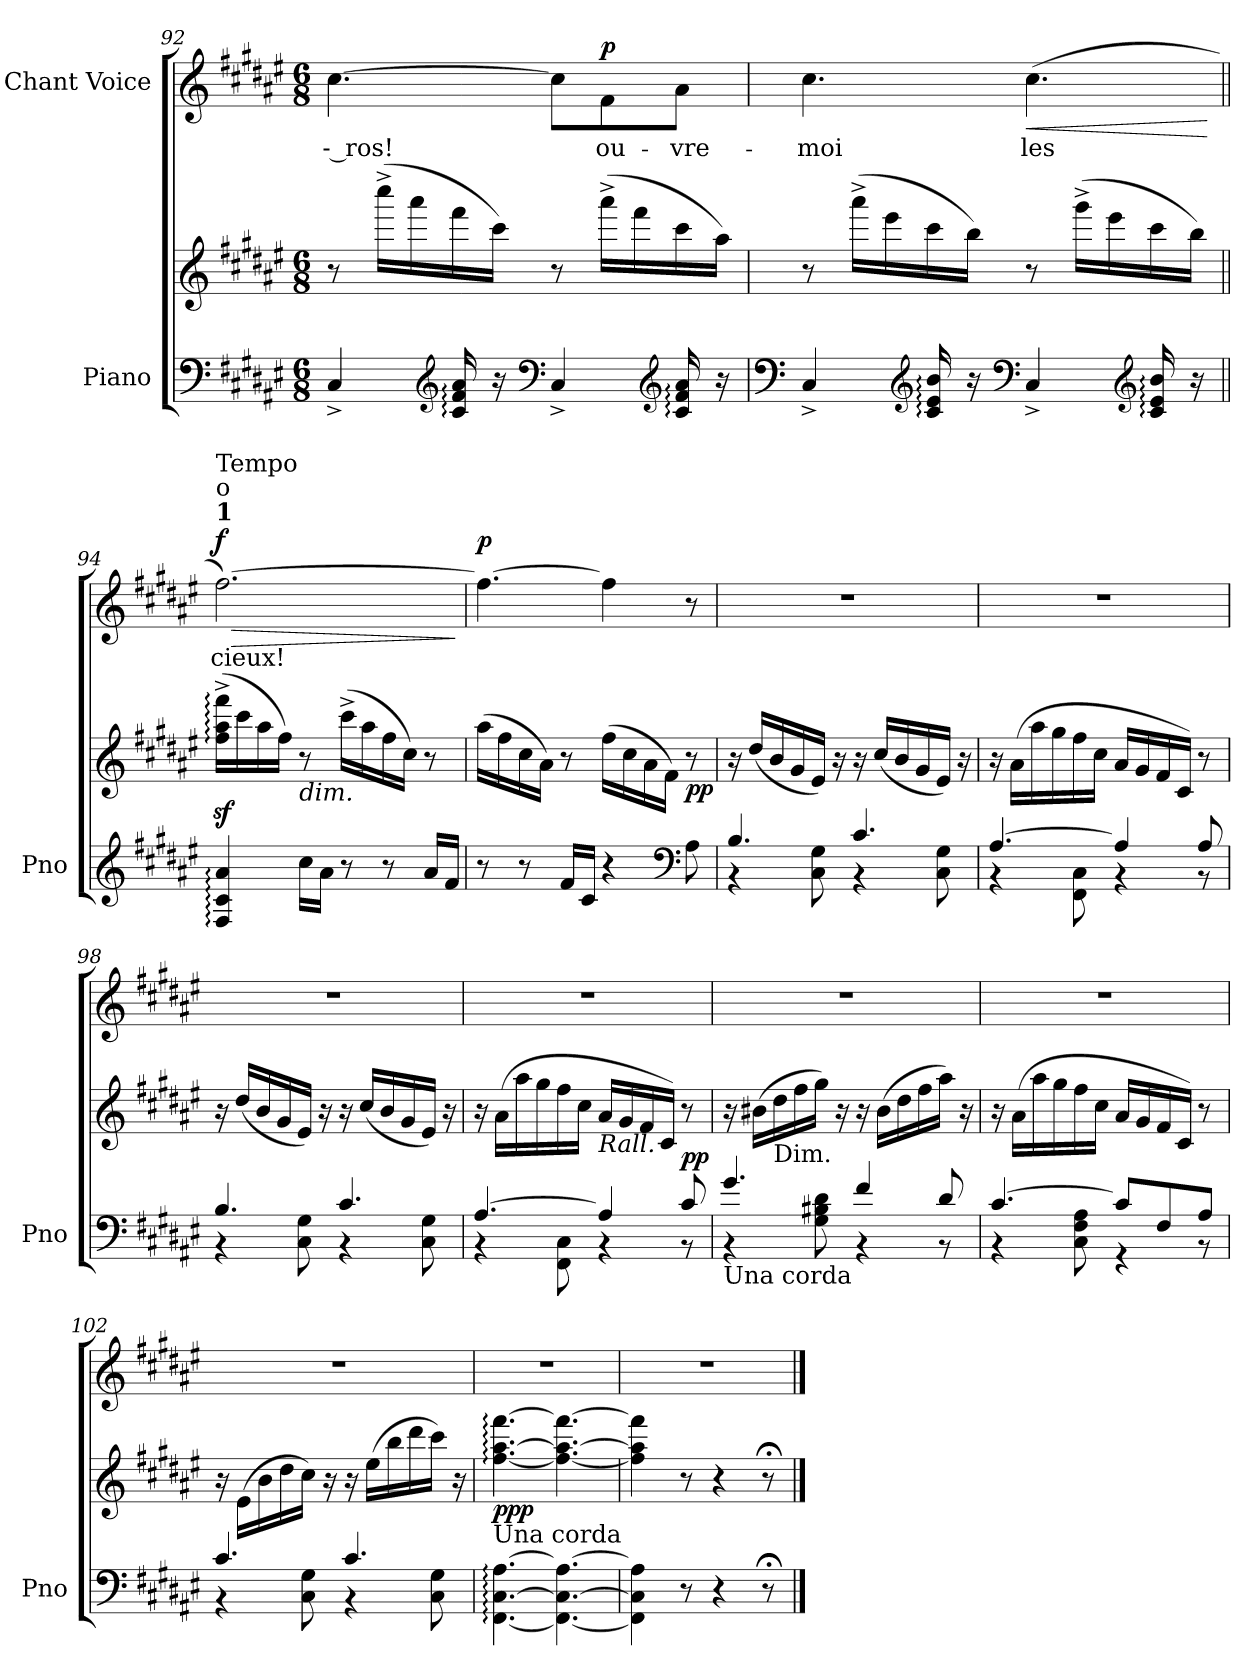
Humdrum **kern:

**kern	**kern	**dynam	**kern	**text	**dynam
*part2	*part2	*part2	*part1	*part1	*part1
*staff3	*staff2	*staff2/3	*staff1	*staff1	*staff1
*I"Piano	*	*	*I"Chant Voice	*	*
*I'Pno	*	*	*	*	*
!!LO:LB:g=z
*clefF4	*clefG2	*	*clefG2	*	*
*k[f#c#g#d#a#e#]	*k[f#c#g#d#a#e#]	*	*k[f#c#g#d#a#e#]	*	*
*M6/8	*M6/8	*	*M6/8	*	*
=92	=92	=92	=92	=92	=92
!	!	!	!	!LO:LY:b	!
4C#^/	8r	.	[4.cc#\	-- ros!	.
.	(>16cccc#^\LL	.	.	.	.
.	16aaa#\	.	.	.	.
*clefG2	*	*	*	*	*
16c#/: 16f#/: 16a#/:	16fff#\	.	.	.	.
16r	16ccc#\JJ)	.	.	.	.
*clefF4	*	*	*	*	*
4C#^/	8r	.	8cc#\L]	.	.
!	!	!	!	!LO:LY:b	!LO:DY:a
.	(>16aaa#^\LL	.	8f#\	ou-	p
.	16fff#\	.	.	.	.
*clefG2	*	*	*	*	*
!	!	!	!	!LO:LY:b	!
16c#/: 16f#/: 16a#/:	16ccc#\	.	8a#\J	-vre-	.
16r	16aa#\JJ)	.	.	.	.
=93	=93	=93	=93	=93	=93
*clefF4	*	*	*	*	*
!	!	!	!	!LO:LY:b	!
4C#^/	8r	.	4.cc#\	-moi	.
.	(>16aaa#^\LL	.	.	.	.
.	16eee#\	.	.	.	.
*clefG2	*	*	*	*	*
16c#/: 16e#/: 16b/:	16ccc#\	.	.	.	.
16r	16bb\JJ)	.	.	.	.
*clefF4	*	*	*	*	*
!	!	!	!	!LO:LY:b	!LO:HP:b
4C#^/	8r	.	(>4.cc#\	les	<
.	(>16ggg#^\LL	.	.	.	.
.	16eee#\	.	.	.	.
*clefG2	*	*	*	*	*
16c#/: 16e#/: 16b/:	16ccc#\	.	.	.	.
16r	16bb\JJ)	.	.	.	.
.	.	.	.	.	[
=94||	=94||	=94||	=94||	=94||	=94||
*	*	*	*MM87	*	*
!	!	!	!LO:TX:a:B:t=1	!	!
!	!	!	!LO:TX:a:t=o	!	!
!	!	!	!LO:TX:a:t=Tempo	!	!
!	!	!	!	!LO:LY:b	!LO:HP:b
!	!	!	!	!	!LO:DY:n=1:a
4F#/: 4c#/: 4a#/:	(>16ff#\z<:^ 16aa#\z<:^ 16fff#\z<:^LL	.	[2.ff#\)	cieux!	> f
.	16ccc#\	.	.	.	.
.	16aa#\	.	.	.	.
.	16ff#\JJ)	.	.	.	.
!	!LO:TX:b:i:t=dim.	!	!	!	!
16cc#\LL	8r	.	.	.	.
16a#\JJ	.	.	.	.	.
8r	(>16ccc#^\LL	.	.	.	.
.	16aa#\	.	.	.	.
8r	16ff#\	.	.	.	.
.	16cc#\JJ)	.	.	.	.
16a#/LL	8r	.	.	.	.
16f#/JJ	.	.	.	.	.
.	.	.	.	.	]
=95	=95	=95	=95	=95	=95
!	!	!	!	!	!LO:DY:a
8r	(>16aa#\LL	.	4.ff#\_	.	p
.	16ff#\	.	.	.	.
8r	16cc#\	.	.	.	.
.	16a#\JJ)	.	.	.	.
16f#/LL	8r	.	.	.	.
16c#/JJ	.	.	.	.	.
4r	(>16ff#\LL	.	4ff#\]	.	.
.	16cc#\	.	.	.	.
.	16a#\	.	.	.	.
.	16f#\JJ)	.	.	.	.
*clefF4	*	*	*	*	*
!	!	!LO:DY:b	!	!	!
8A#\	8r	pp	8r	.	.
!!LO:LB:g=z
=96	=96	=96	=96	=96	=96
*^	*	*	*	*	*
4.B/	4r	16r	.	2.r	.	.
.	.	(<16dd#/LL	.	.	.	.
.	.	16b/	.	.	.	.
.	.	16g#/	.	.	.	.
.	8C#\ 8G#\	16e#/JJ)	.	.	.	.
.	.	16r	.	.	.	.
4.c#/	4r	16r	.	.	.	.
.	.	(<16cc#/LL	.	.	.	.
.	.	16b/	.	.	.	.
.	.	16g#/	.	.	.	.
.	8C#\ 8G#\	16e#/JJ)	.	.	.	.
.	.	16r	.	.	.	.
=97	=97	=97	=97	=97	=97	=97
[4.A#/	4r	16r	.	2.r	.	.
.	.	(>16a#\LL	.	.	.	.
.	.	16aa#\	.	.	.	.
.	.	16gg#\	.	.	.	.
.	8FF#\ 8C#\	16ff#\	.	.	.	.
.	.	16cc#\JJ	.	.	.	.
4A#/]	4r	16a#/LL	.	.	.	.
.	.	16g#/	.	.	.	.
.	.	16f#/	.	.	.	.
.	.	16c#/JJ)	.	.	.	.
8A#/	8r	8r	.	.	.	.
=98	=98	=98	=98	=98	=98	=98
4.B/	4r	16r	.	2.r	.	.
.	.	(<16dd#/LL	.	.	.	.
.	.	16b/	.	.	.	.
.	.	16g#/	.	.	.	.
.	8C#\ 8G#\	16e#/JJ)	.	.	.	.
.	.	16r	.	.	.	.
4.c#/	4r	16r	.	.	.	.
.	.	(<16cc#/LL	.	.	.	.
.	.	16b/	.	.	.	.
.	.	16g#/	.	.	.	.
.	8C#\ 8G#\	16e#/JJ)	.	.	.	.
.	.	16r	.	.	.	.
=99	=99	=99	=99	=99	=99	=99
*	*	*	*	*^	*	*
[4.A#/	4r	16r	.	2.r	4.ryy	.	.
.	.	(>16a#\LL	.	.	.	.	.
.	.	16aa#\	.	.	.	.	.
.	.	16gg#\	.	.	.	.	.
.	8FF#\ 8C#\	16ff#\	.	.	.	.	.
.	.	16cc#\JJ	.	.	.	.	.
*	*	*	*	*MM78	*	*	*
!	!	!LO:TX:b:i:t=Rall.	!	!	!	!	!
4A#/]	4r	16a#/LL	.	.	4.ryy	.	.
.	.	16g#/	.	.	.	.	.
.	.	16f#/	.	.	.	.	.
.	.	16c#/JJ)	.	.	.	.	.
!	!	!	!LO:DY:b	!	!	!	!
8c#/	8r	8r	pp	.	.	.	.
!!LO:LB:g=z
=100	=100	=100	=100	=100	=100	=100	=100
!LO:TX:b:t=Una corda	!	!	!	!	!	!	!
*	*	*	*	*v	*v	*	*
4.g#/	4r	16r	.	2.r	.	.
.	.	(>16b#X\LL	.	.	.	.
!	!	!LO:TX:b:t=Dim.	!	!	!	!
.	.	16dd#\	.	.	.	.
.	.	16ff#\	.	.	.	.
.	8G#\ 8B#X\ 8d#\	16gg#\JJ)	.	.	.	.
.	.	16r	.	.	.	.
4f#/	4r	16r	.	.	.	.
.	.	(>16b#\LL	.	.	.	.
.	.	16dd#\	.	.	.	.
.	.	16ff#\	.	.	.	.
8d#/	8r	16aa#\JJ)	.	.	.	.
.	.	16r	.	.	.	.
=101	=101	=101	=101	=101	=101	=101
[4.c#/	4r	16r	.	2.r	.	.
.	.	(>16a#\LL	.	.	.	.
.	.	16aa#\	.	.	.	.
.	.	16gg#\	.	.	.	.
.	8C#\ 8F#\ 8A#\	16ff#\	.	.	.	.
.	.	16cc#\JJ	.	.	.	.
8c#/L]	4r	16a#/LL	.	.	.	.
.	.	16g#/	.	.	.	.
8F#/	.	16f#/	.	.	.	.
.	.	16c#/JJ)	.	.	.	.
8A#/J	8r	8r	.	.	.	.
=102	=102	=102	=102	=102	=102	=102
4.c#/	4r	16r	.	2.r	.	.
.	.	(>16e#\LL	.	.	.	.
.	.	16b\	.	.	.	.
.	.	16dd#\	.	.	.	.
.	8C#\ 8G#\	16cc#\JJ)	.	.	.	.
.	.	16r	.	.	.	.
4.c#/	4r	16r	.	.	.	.
.	.	(>16ee#\LL	.	.	.	.
.	.	16bb\	.	.	.	.
.	.	16ddd#\	.	.	.	.
.	8C#\ 8G#\	16ccc#\JJ)	.	.	.	.
.	.	16r	.	.	.	.
*v	*v	*	*	*	*	*
=103	=103	=103	=103	=103	=103
!	!LO:TX:b:t=Una corda	!	!	!	!
!	!	!LO:DY:b	!	!	!
[4.FF#\: [4.C#\: [4.A#\:	[4.ff#\: [4.aa#\: [4.fff#\:	ppp	2.r	.	.
4.FF#\_ 4.C#\_ 4.A#\_	4.ff#\_ 4.aa#\_ 4.fff#\_	.	.	.	.
=104	=104	=104	=104	=104	=104
4FF#\] 4C#\] 4A#\]	4ff#\] 4aa#\] 4fff#\]	.	2.r	.	.
8r	8r	.	.	.	.
4r	4r	.	.	.	.
8r;<	8r;<	.	.	.	.
==	==	==	==	==	==
*-	*-	*-	*-	*-	*-
